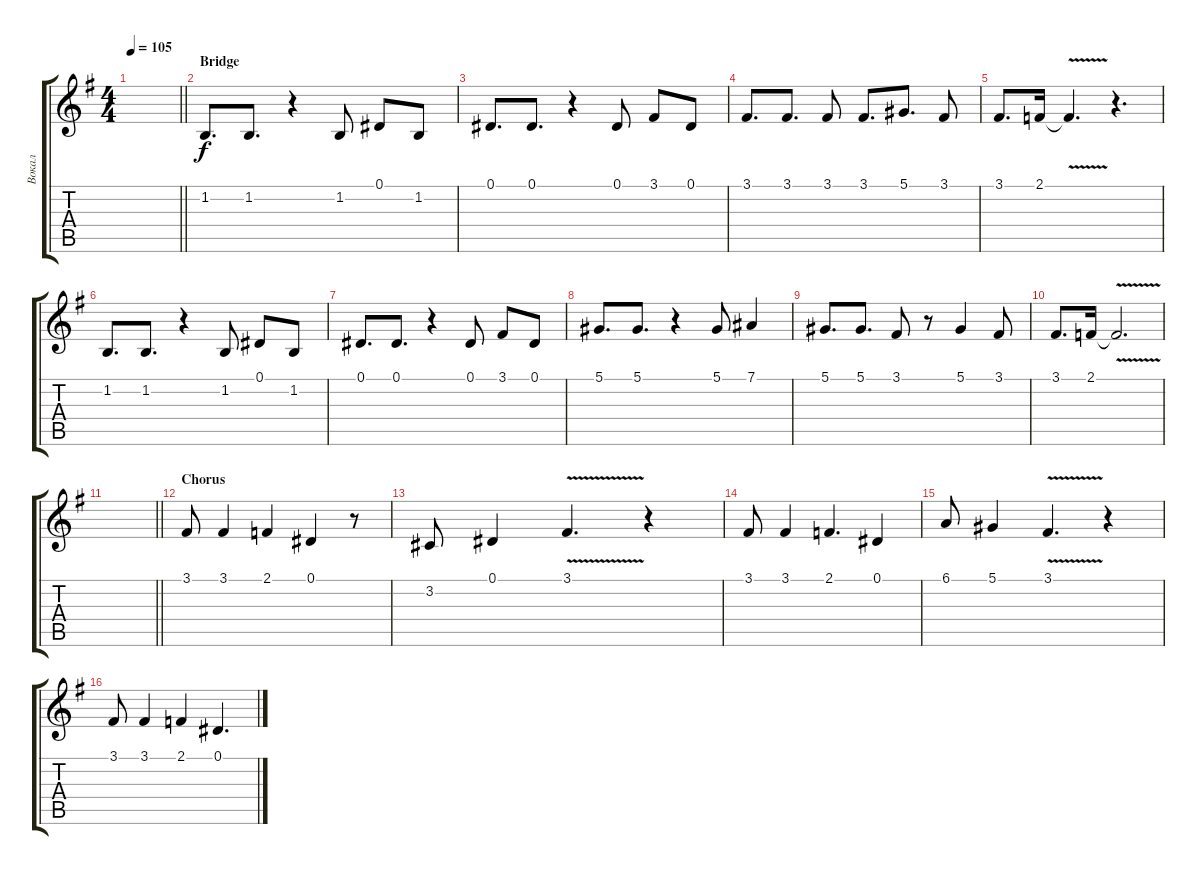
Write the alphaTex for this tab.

\track ("Вокал" "Вокал") {instrument trumpet}
\staff {score tabs}
\tuning (Eb4 Bb3 Gb3 Db3 Ab2 Eb2) {hide}
\ts (4 4)
\tempo 105
\clef g2
\barLineRight lightlight
\ks eminor
|
\section ("" "Bridge")
1.2.8{d} 1.2.8{d} r.4 1.2.8 0.1.8 1.2.8 |
0.1.8{d} 0.1.8{d} r.4 0.1.8 3.1.8 0.1.8 |
3.1.8{d} 3.1.8{d} 3.1.8 3.1.8{d} 5.1.8{d} 3.1.8 |
3.1.8{d} 2.1.16 2.1{v t}.4{d} r.4{d} |
1.2.8{d} 1.2.8{d} r.4 1.2.8 0.1.8 1.2.8 |
0.1.8{d} 0.1.8{d} r.4 0.1.8 3.1.8 0.1.8 |
5.1.8{d} 5.1.8{d} r.4 5.1.8 7.1.4 |
5.1.8{d} 5.1.8{d} 3.1.8 r.8 5.1.4 3.1.8 |
3.1.8{d} 2.1.16 2.1{v t}.2{d} |
\barLineRight lightlight
|
\section ("" "Chorus")
3.1.8 3.1.4 2.1.4 0.1.4 r.8 |
3.2.8 0.1.4 3.1{v}.4{d} r.4 |
3.1.8 3.1.4 2.1.4{d} 0.1.4 |
6.1.8 5.1.4 3.1{v}.4{d} r.4 |
3.1.8 3.1.4 2.1.4 0.1.4{d}
